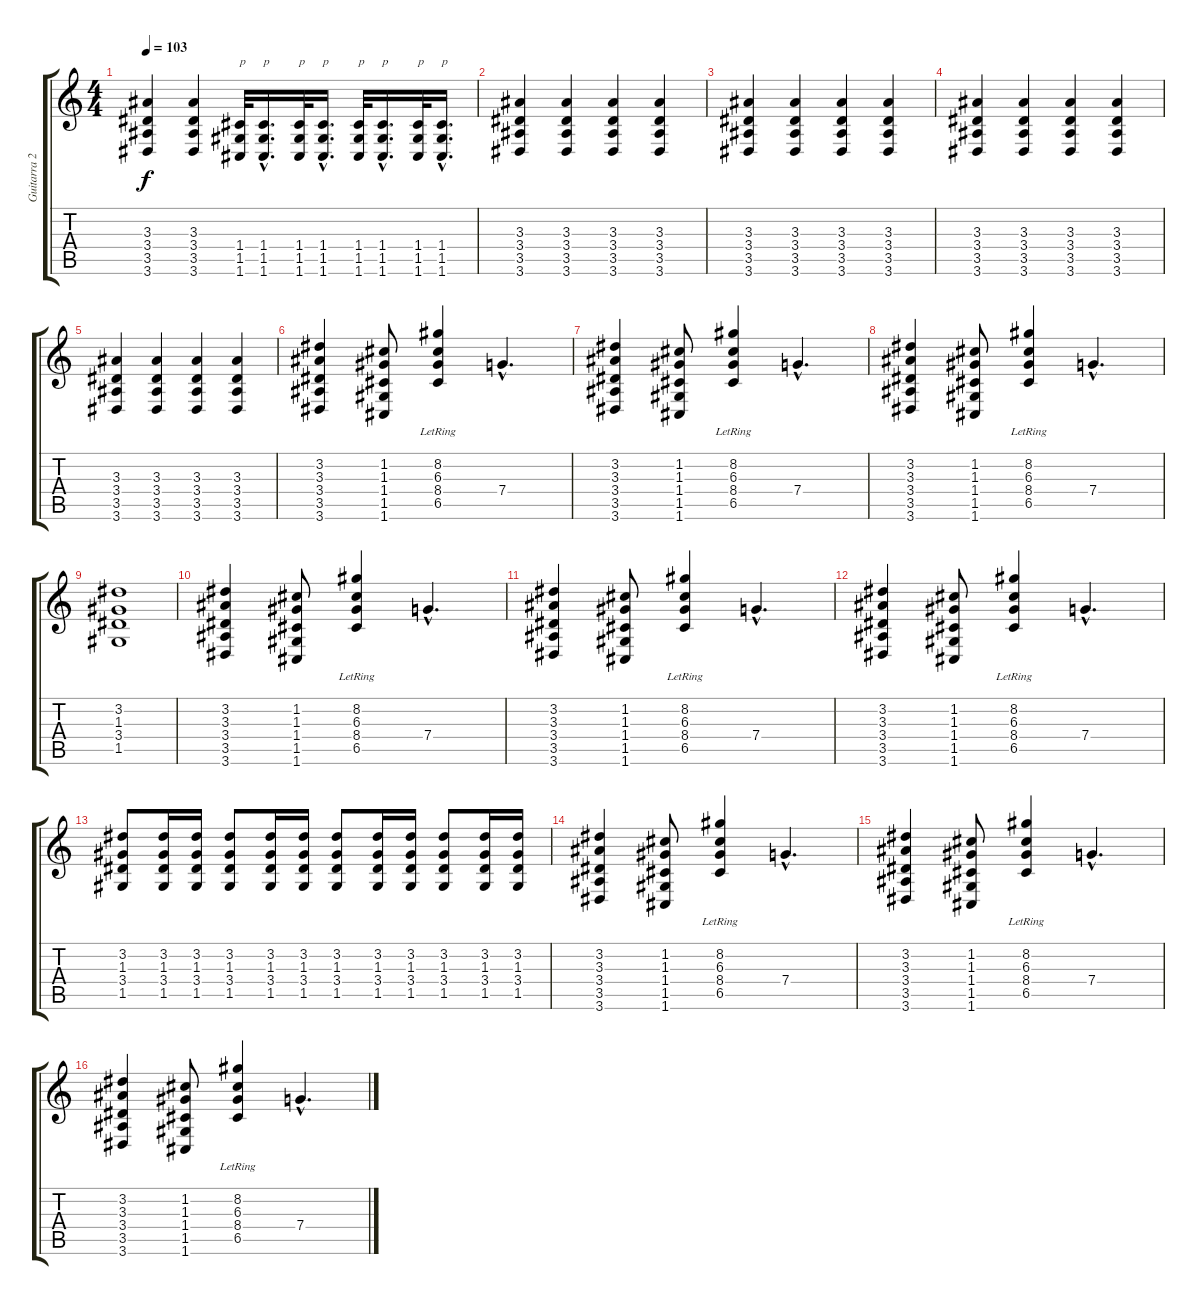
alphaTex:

\track ("Guitarra 2" "Guitarra 2") {instrument distortionguitar}
\staff {score tabs}
\tuning (E4 C4 G3 C3 G2 C2) {hide}
\ts (4 4)
\tempo 103
\clef g2
\ks c
(3.3 3.4 3.5 3.6).4{dy f} (3.3 3.4 3.5 3.6).4 (1.4 1.5 1.6).32{txt "p"} (1.4{hac} 1.5{hac} 1.6{hac}).16{d txt "p"} (1.4 1.5 1.6).32{txt "p"} (1.4{hac} 1.5{hac} 1.6{hac}).16{d txt "p"} (1.4 1.5 1.6).32{txt "p"} (1.4{hac} 1.5{hac} 1.6{hac}).16{d txt "p"} (1.4 1.5 1.6).32{txt "p"} (1.4{hac} 1.5{hac} 1.6{hac}).16{d txt "p"} |
(3.3 3.4 3.5 3.6).4 (3.3 3.4 3.5 3.6).4 (3.3 3.4 3.5 3.6).4 (3.3 3.4 3.5 3.6).4 |
(3.3 3.4 3.5 3.6).4 (3.3 3.4 3.5 3.6).4 (3.3 3.4 3.5 3.6).4 (3.3 3.4 3.5 3.6).4 |
(3.3 3.4 3.5 3.6).4 (3.3 3.4 3.5 3.6).4 (3.3 3.4 3.5 3.6).4 (3.3 3.4 3.5 3.6).4 |
(3.3 3.4 3.5 3.6).4 (3.3 3.4 3.5 3.6).4 (3.3 3.4 3.5 3.6).4 (3.3 3.4 3.5 3.6).4 |
(3.2 3.3 3.4 3.5 3.6).4 (1.2 1.3 1.4 1.5 1.6).8 (8.2{lr} 6.3{lr} 8.4 6.5{lr}).4 7.4{hac}.4{d} |
(3.2 3.3 3.4 3.5 3.6).4 (1.2 1.3 1.4 1.5 1.6).8 (8.2{lr} 6.3{lr} 8.4 6.5{lr}).4 7.4{hac}.4{d} |
(3.2 3.3 3.4 3.5 3.6).4 (1.2 1.3 1.4 1.5 1.6).8 (8.2{lr} 6.3{lr} 8.4 6.5{lr}).4 7.4{hac}.4{d} |
(3.2 1.3 3.4 1.5).1 |
(3.2 3.3 3.4 3.5 3.6).4 (1.2 1.3 1.4 1.5 1.6).8 (8.2{lr} 6.3{lr} 8.4 6.5{lr}).4 7.4{hac}.4{d} |
(3.2 3.3 3.4 3.5 3.6).4 (1.2 1.3 1.4 1.5 1.6).8 (8.2{lr} 6.3{lr} 8.4 6.5{lr}).4 7.4{hac}.4{d} |
(3.2 3.3 3.4 3.5 3.6).4 (1.2 1.3 1.4 1.5 1.6).8 (8.2{lr} 6.3{lr} 8.4 6.5{lr}).4 7.4{hac}.4{d} |
(3.2 1.3 3.4 1.5).8 (3.2 1.3 3.4 1.5).16 (3.2 1.3 3.4 1.5).16 (3.2 1.3 3.4 1.5).8 (3.2 1.3 3.4 1.5).16 (3.2 1.3 3.4 1.5).16 (3.2 1.3 3.4 1.5).8 (3.2 1.3 3.4 1.5).16 (3.2 1.3 3.4 1.5).16 (3.2 1.3 3.4 1.5).8 (3.2 1.3 3.4 1.5).16 (3.2 1.3 3.4 1.5).16 |
(3.2 3.3 3.4 3.5 3.6).4 (1.2 1.3 1.4 1.5 1.6).8 (8.2{lr} 6.3{lr} 8.4 6.5{lr}).4 7.4{hac}.4{d} |
(3.2 3.3 3.4 3.5 3.6).4 (1.2 1.3 1.4 1.5 1.6).8 (8.2{lr} 6.3{lr} 8.4 6.5{lr}).4 7.4{hac}.4{d} |
(3.2 3.3 3.4 3.5 3.6).4 (1.2 1.3 1.4 1.5 1.6).8 (8.2{lr} 6.3{lr} 8.4 6.5{lr}).4 7.4{hac}.4{d}
